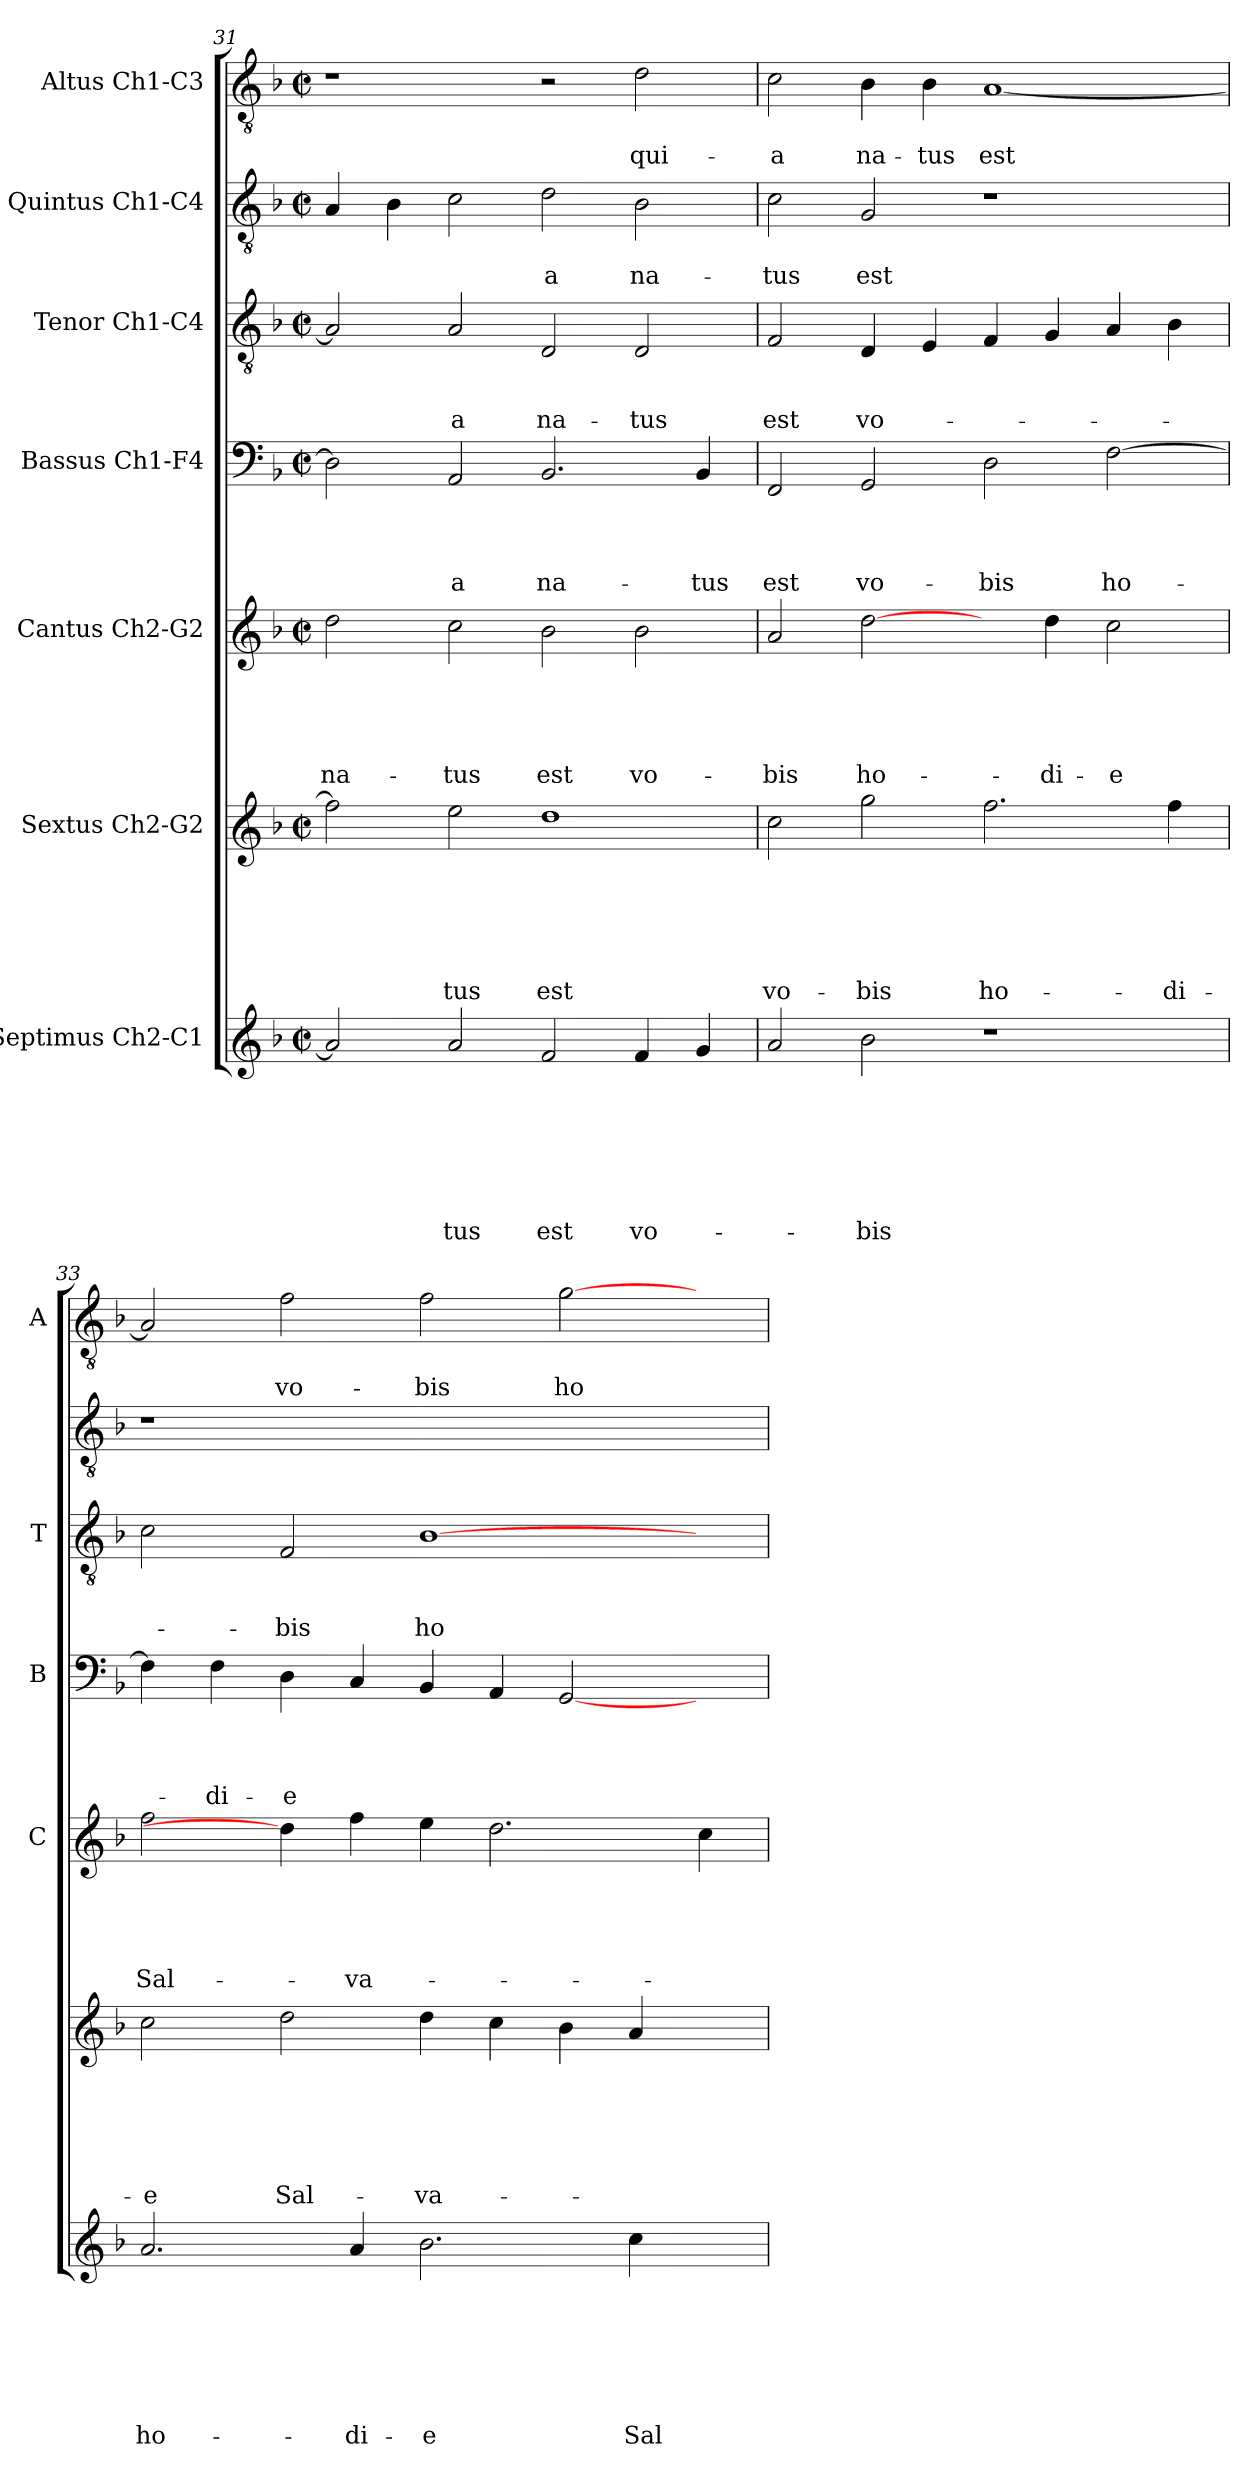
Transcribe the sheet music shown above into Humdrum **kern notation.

**kern	**text	**text	**text	**text	**text	**text	**text	**kern	**text	**text	**text	**text	**text	**text	**kern	**text	**text	**text	**text	**text	**kern	**text	**text	**text	**text	**kern	**text	**text	**text	**kern	**text	**text	**kern	**text	**text
*part7	*part7	*part7	*part7	*part7	*part7	*part7	*part7	*part6	*part6	*part6	*part6	*part6	*part6	*part6	*part5	*part5	*part5	*part5	*part5	*part5	*part4	*part4	*part4	*part4	*part4	*part3	*part3	*part3	*part3	*part2	*part2	*part2	*part1	*part1	*part1
*staff7	*staff7	*staff7	*staff7	*staff7	*staff7	*staff7	*staff7	*staff6	*staff6	*staff6	*staff6	*staff6	*staff6	*staff6	*staff5	*staff5	*staff5	*staff5	*staff5	*staff5	*staff4	*staff4	*staff4	*staff4	*staff4	*staff3	*staff3	*staff3	*staff3	*staff2	*staff2	*staff2	*staff1	*staff1	*staff1
*I"Septimus Ch2-C1	*	*	*	*	*	*	*	*I"Sextus Ch2-G2	*	*	*	*	*	*	*I"Cantus Ch2-G2	*	*	*	*	*	*I"Bassus Ch1-F4	*	*	*	*	*I"Tenor Ch1-C4	*	*	*	*I"Quintus Ch1-C4	*	*	*I"Altus Ch1-C3	*	*
*	*	*	*	*	*	*	*	*	*	*	*	*	*	*	*I'C	*	*	*	*	*	*I'B	*	*	*	*	*I'T	*	*	*	*	*	*	*I'A	*	*
*clefG2	*	*	*	*	*	*	*	*clefG2	*	*	*	*	*	*	*clefG2	*	*	*	*	*	*clefF4	*	*	*	*	*clefGv2	*	*	*	*clefGv2	*	*	*clefGv2	*	*
*k[b-]	*	*	*	*	*	*	*	*k[b-]	*	*	*	*	*	*	*k[b-]	*	*	*	*	*	*k[b-]	*	*	*	*	*k[b-]	*	*	*	*k[b-]	*	*	*k[b-]	*	*
*F:	*	*	*	*	*	*	*	*F:	*	*	*	*	*	*	*F:	*	*	*	*	*	*F:	*	*	*	*	*F:	*	*	*	*F:	*	*	*F:	*	*
*M2/2	*	*	*	*	*	*	*	*M2/2	*	*	*	*	*	*	*M2/2	*	*	*	*	*	*M2/2	*	*	*	*	*M2/2	*	*	*	*M2/2	*	*	*M2/2	*	*
*met(c|)	*	*	*	*	*	*	*	*met(c|)	*	*	*	*	*	*	*met(c|)	*	*	*	*	*	*met(c|)	*	*	*	*	*met(c|)	*	*	*	*met(c|)	*	*	*met(c|)	*	*
=31	=31	=31	=31	=31	=31	=31	=31	=31	=31	=31	=31	=31	=31	=31	=31	=31	=31	=31	=31	=31	=31	=31	=31	=31	=31	=31	=31	=31	=31	=31	=31	=31	=31	=31	=31
!	!	!	!	!	!	!	!	!	!	!	!	!	!	!	!	!	!	!	!	!LO:LY:b	!	!	!	!	!	!	!	!	!	!	!	!	!	!	!
2a/]	.	.	.	.	.	.	.	2ff\]	.	.	.	.	.	.	2dd\	.	.	.	.	na-	2D\]	.	.	.	.	2A/]	.	.	.	4A/	.	.	1r	.	.
.	.	.	.	.	.	.	.	.	.	.	.	.	.	.	.	.	.	.	.	.	.	.	.	.	.	.	.	.	.	4B-\	.	.	.	.	.
!	!	!	!	!	!	!	!LO:LY:b	!	!	!	!	!	!	!LO:LY:b	!	!	!	!	!	!LO:LY:b	!	!	!	!	!LO:LY:b	!	!	!	!LO:LY:b	!	!	!	!	!	!
2a/	.	.	.	.	.	.	-tus	2ee\	.	.	.	.	.	-tus	2cc\	.	.	.	.	-tus	2AA/	.	.	.	-a	2A/	.	.	-a	2c\	.	.	.	.	.
!	!	!	!	!	!	!	!LO:LY:b	!	!	!	!	!	!	!LO:LY:b	!	!	!	!	!	!LO:LY:b	!	!	!	!	!LO:LY:b	!	!	!	!LO:LY:b	!	!	!LO:LY:b	!	!	!
2f/	.	.	.	.	.	.	est	1dd	.	.	.	.	.	est	2b-\	.	.	.	.	est	2.BB-/	.	.	.	na-	2D/	.	.	na-	2d\	.	-a	2r	.	.
!	!	!	!	!	!	!	!LO:LY:b	!	!	!	!	!	!	!	!	!	!	!	!	!LO:LY:b	!	!	!	!	!	!	!	!	!LO:LY:b	!	!	!LO:LY:b	!	!	!LO:LY:b
4f/	.	.	.	.	.	.	vo-	.	.	.	.	.	.	.	2b-\	.	.	.	.	vo-	.	.	.	.	.	2D/	.	.	-tus	2B-\	.	na-	2d\	.	qui-
!	!	!	!	!	!	!	!	!	!	!	!	!	!	!	!	!	!	!	!	!	!	!	!	!	!LO:LY:b	!	!	!	!	!	!	!	!	!	!
4g/	.	.	.	.	.	.	.	.	.	.	.	.	.	.	.	.	.	.	.	.	4BB-/	.	.	.	-tus	.	.	.	.	.	.	.	.	.	.
=32	=32	=32	=32	=32	=32	=32	=32	=32	=32	=32	=32	=32	=32	=32	=32	=32	=32	=32	=32	=32	=32	=32	=32	=32	=32	=32	=32	=32	=32	=32	=32	=32	=32	=32	=32
!	!	!	!	!	!	!	!	!	!	!	!	!	!	!LO:LY:b	!	!	!	!	!	!LO:LY:b	!	!	!	!	!LO:LY:b	!	!	!	!LO:LY:b	!	!	!LO:LY:b	!	!	!LO:LY:b
2a/	.	.	.	.	.	.	.	2cc\	.	.	.	.	.	vo-	2a/	.	.	.	.	-bis	2FF/	.	.	.	est	2F/	.	.	est	2c\	.	-tus	2c\	.	-a
!	!	!	!	!	!	!	!LO:LY:b	!	!	!	!	!	!	!LO:LY:b	!	!	!	!	!	!LO:LY:b	!	!	!	!	!LO:LY:b	!	!	!	!LO:LY:b	!	!	!LO:LY:b	!	!	!LO:LY:b
2b-\	.	.	.	.	.	.	-bis	2gg\	.	.	.	.	.	-bis	[2dd\	.	.	.	.	ho-	2GG/	.	.	.	vo-	4D/	.	.	vo-	2G/	.	est	4B-\	.	na-
!	!	!	!	!	!	!	!	!	!	!	!	!	!	!	!	!	!	!	!	!	!	!	!	!	!	!	!	!	!	!	!	!	!	!	!LO:LY:b
.	.	.	.	.	.	.	.	.	.	.	.	.	.	.	.	.	.	.	.	.	.	.	.	.	.	4E/	.	.	.	.	.	.	4B-\	.	-tus
!	!	!	!	!	!	!	!	!	!	!	!	!	!	!LO:LY:b	!	!	!	!	!	!	!	!	!	!	!LO:LY:b	!	!	!	!	!	!	!	!	!	!LO:LY:b
1r	.	.	.	.	.	.	.	2.ff\	.	.	.	.	.	ho-	4ryy	.	.	.	.	.	2D\	.	.	.	-bis	4F/	.	.	.	1r	.	.	[1A	.	est
!	!	!	!	!	!	!	!	!	!	!	!	!	!	!	!	!	!	!	!	!LO:LY:b	!	!	!	!	!	!	!	!	!	!	!	!	!	!	!
.	.	.	.	.	.	.	.	.	.	.	.	.	.	.	4dd\	.	.	.	.	-di-	.	.	.	.	.	4G/	.	.	.	.	.	.	.	.	.
!	!	!	!	!	!	!	!	!	!	!	!	!	!	!	!	!	!	!	!	!LO:LY:b	!	!	!	!	!LO:LY:b	!	!	!	!	!	!	!	!	!	!
.	.	.	.	.	.	.	.	.	.	.	.	.	.	.	2cc\	.	.	.	.	-e	[2F\	.	.	.	ho-	4A/	.	.	.	.	.	.	.	.	.
!	!	!	!	!	!	!	!	!	!	!	!	!	!	!LO:LY:b	!	!	!	!	!	!	!	!	!	!	!	!	!	!	!	!	!	!	!	!	!
.	.	.	.	.	.	.	.	4ff\	.	.	.	.	.	-di-	.	.	.	.	.	.	.	.	.	.	.	4B-\	.	.	.	.	.	.	.	.	.
=33	=33	=33	=33	=33	=33	=33	=33	=33	=33	=33	=33	=33	=33	=33	=33	=33	=33	=33	=33	=33	=33	=33	=33	=33	=33	=33	=33	=33	=33	=33	=33	=33	=33	=33	=33
!	!	!	!	!	!	!	!LO:LY:b	!	!	!	!	!	!	!LO:LY:b	!	!	!	!	!	!LO:LY:b	!	!	!	!	!	!	!	!	!	!	!	!	!	!	!
2.a/	.	.	.	.	.	.	ho-	2cc\	.	.	.	.	.	-e	2ff\	.	.	.	.	Sal-	4F\]	.	.	.	.	2c\	.	.	.	1r	.	.	2A/]	.	.
!	!	!	!	!	!	!	!	!	!	!	!	!	!	!	!	!	!	!	!	!	!	!	!	!	!LO:LY:b	!	!	!	!	!	!	!	!	!	!
.	.	.	.	.	.	.	.	.	.	.	.	.	.	.	.	.	.	.	.	.	4F\	.	.	.	-di-	.	.	.	.	.	.	.	.	.	.
!	!	!	!	!	!	!	!	!	!	!	!	!	!	!LO:LY:b	!	!	!	!	!	!	!	!	!	!	!LO:LY:b	!	!	!	!LO:LY:b	!	!	!	!	!	!LO:LY:b
.	.	.	.	.	.	.	.	2dd\	.	.	.	.	.	Sal-	4dd\]	.	.	.	.	.	4D\	.	.	.	-e	2F/	.	.	-bis	.	.	.	2f\	.	vo-
!	!	!	!	!	!	!	!LO:LY:b	!	!	!	!	!	!	!	!	!	!	!	!	!LO:LY:b	!	!	!	!	!	!	!	!	!	!	!	!	!	!	!
4a/	.	.	.	.	.	.	-di-	.	.	.	.	.	.	.	4ff\	.	.	.	.	-va-	4C/	.	.	.	.	.	.	.	.	.	.	.	.	.	.
!	!	!	!	!	!	!	!LO:LY:b	!	!	!	!	!	!	!LO:LY:b	!	!	!	!	!	!	!	!	!	!	!	!	!	!	!LO:LY:b	!	!	!	!	!	!LO:LY:b
2.b-\	.	.	.	.	.	.	-e	4dd\	.	.	.	.	.	-va-	4ee\	.	.	.	.	.	4BB-/	.	.	.	.	[1B-	.	.	ho-	1ryy	.	.	2f\	.	-bis
.	.	.	.	.	.	.	.	4cc\	.	.	.	.	.	.	2.dd\	.	.	.	.	.	4AA/	.	.	.	.	.	.	.	.	.	.	.	.	.	.
!	!	!	!	!	!	!	!	!	!	!	!	!	!	!	!	!	!	!	!	!	!	!	!	!	!	!	!	!	!	!	!	!	!	!	!LO:LY:b
.	.	.	.	.	.	.	.	4b-\	.	.	.	.	.	.	.	.	.	.	.	.	[2GG/	.	.	.	.	.	.	.	.	.	.	.	[2g\	.	ho-
!	!	!	!	!	!	!	!LO:LY:b	!	!	!	!	!	!	!	!	!	!	!	!	!	!	!	!	!	!	!	!	!	!	!	!	!	!	!	!
4cc\	.	.	.	.	.	.	Sal-	4a/	.	.	.	.	.	.	.	.	.	.	.	.	.	.	.	.	.	.	.	.	.	.	.	.	.	.	.
4ryy	.	.	.	.	.	.	.	4ryy	.	.	.	.	.	.	4cc\	.	.	.	.	.	4ryy	.	.	.	.	4ryy	.	.	.	4ryy	.	.	4ryy	.	.
=	=	=	=	=	=	=	=	=	=	=	=	=	=	=	=	=	=	=	=	=	=	=	=	=	=	=	=	=	=	=	=	=	=	=	=
*-	*-	*-	*-	*-	*-	*-	*-	*-	*-	*-	*-	*-	*-	*-	*-	*-	*-	*-	*-	*-	*-	*-	*-	*-	*-	*-	*-	*-	*-	*-	*-	*-	*-	*-	*-
